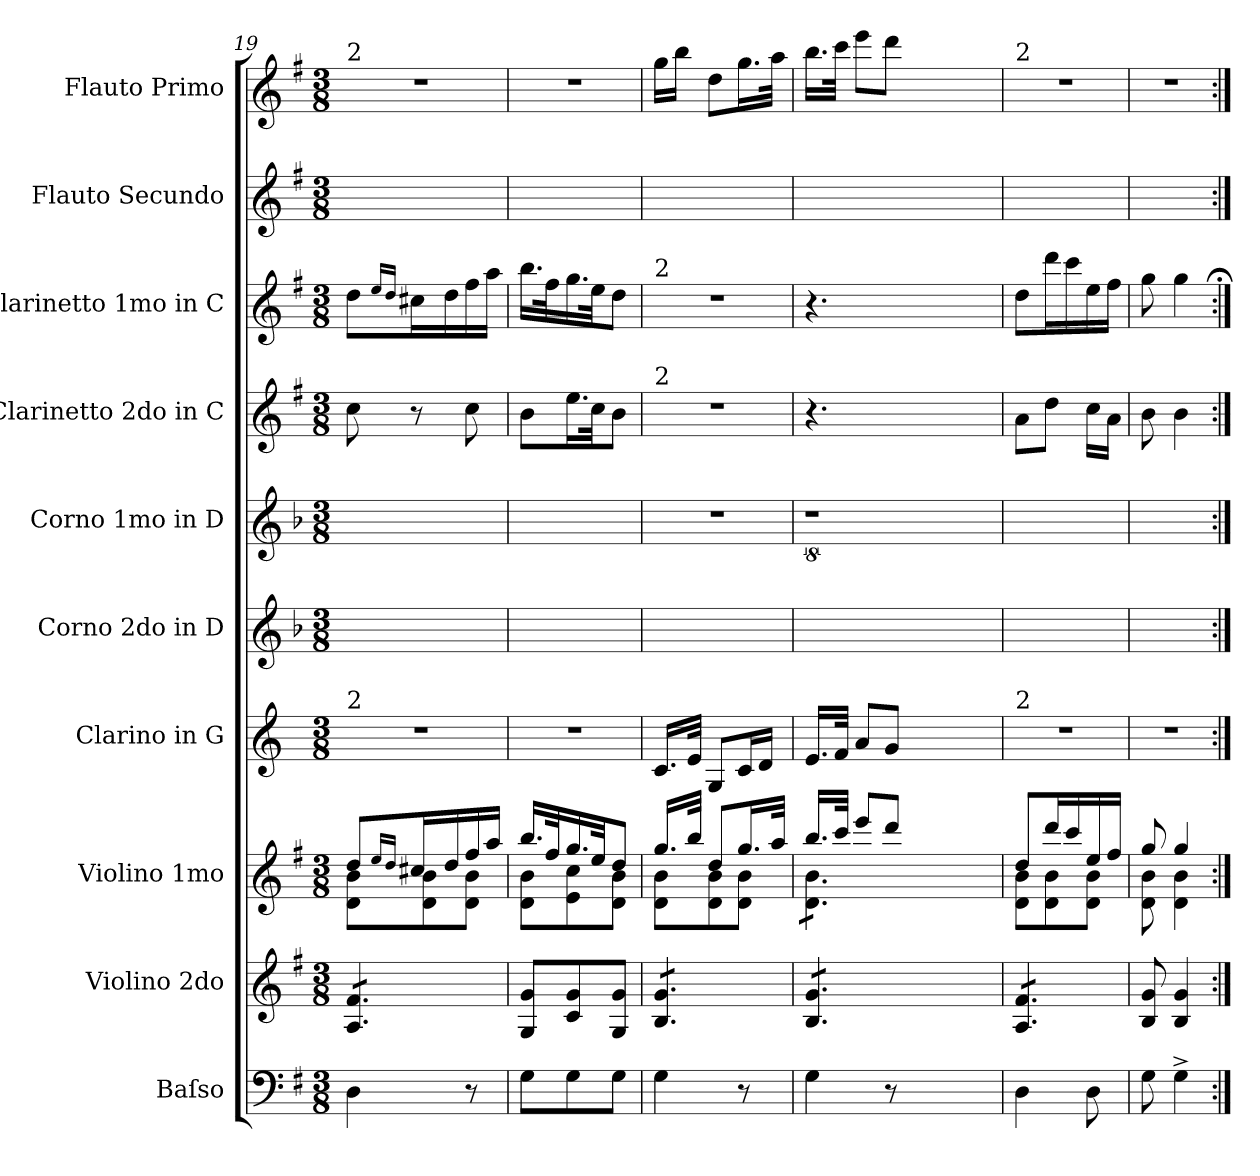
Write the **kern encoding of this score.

**kern	**kern	**kern	**kern	**kern	**kern	**kern	**kern	**kern	**kern
*part10	*part9	*part8	*part7	*part6	*part5	*part4	*part3	*part2	*part1
*staff10	*staff9	*staff8	*staff7	*staff6	*staff5	*staff4	*staff3	*staff2	*staff1
*I"Baſso	*I"Violino 2do	*I"Violino 1mo	*I"Clarino in G	*I"Corno 2do in D	*I"Corno 1mo in D	*I"Clarinetto 2do in C	*I"Clarinetto 1mo in C	*I"Flauto Secundo	*I"Flauto Primo
*I'b	*I'vl 2	*I'vl 1	*I'clno	*I'cor 2	*I'cor 1	*I'cl 2	*I'cl 1	*I'fl 2	*I'fl 1
*clefF4	*clefG2	*clefG2	*clefG2	*clefG2	*clefG2	*clefG2	*clefG2	*clefG2	*clefG2
*	*	*	*ITrd3c5	*ITrd6c10	*ITrd6c10	*	*	*	*
*k[f#]	*k[f#]	*k[f#]	*k[f#]	*k[f#]	*k[f#]	*k[f#]	*k[f#]	*k[f#]	*k[f#]
*M3/8	*M3/8	*M3/8	*M3/8	*M3/8	*M3/8	*M3/8	*M3/8	*M3/8	*M3/8
=19	=19	=19	=19	=19	=19	=19	=19	=19	=19
*	*	*^	*	*	*	*	*	*	*
!	!	!	!	!	!	!	!	!	!	!LO:TX:a:t=2
!	!	!	!	!LO:TX:a:t=2	!	!	!	!	!	!
*	*tremolo	*	*	*	*	*	*	*	*	*
*	*	*tremolo	*	*	*	*	*	*	*	*
4D\	8A/ 8f#/L	8dd!/L	8d\ 8b\L	4.r	4.ryy	4.ryy	8cc\	8dd\L	4.ryy	4.r
.	.	16qqee!/LL	.	.	.	.	.	16qqee/LL	.	.
.	.	16qqdd!/JJ	.	.	.	.	.	16qqdd/JJ	.	.
.	8A/ 8f#/	16cc#X!/L	8d\ 8b\	.	.	.	8r	16cc#X\L	.	.
.	.	16dd!/	.	.	.	.	.	16dd\	.	.
8r	8A/ 8f#/J	16ff#!/	8d\ 8b\J	.	.	.	8cc\	16ff#\	.	.
*	*	*Xtremolo	*	*	*	*	*	*	*	*
*	*Xtremolo	*	*	*	*	*	*	*	*	*
.	.	16aa!/JJ	.	.	.	.	.	16aa\JJ	.	.
=20	=20	=20	=20	=20	=20	=20	=20	=20	=20	=20
8G\L	8G/ 8g/L	16.bb!/LL	8d\ 8b\L	4.r	4.ryy	4.ryy	8b\L	16.bb\LL	4.ryy	4.r
.	.	32ff#!/K	.	.	.	.	.	32ff#\K	.	.
8G\	8c/ 8g/	16.gg!/	8e\ 8cc\	.	.	.	16.ee\L	16.gg\	.	.
.	.	32ee!/JK	.	.	.	.	32cc\JK	32ee\JK	.	.
8G\J	8G/ 8g/J	8dd!/J	8d\ 8b\J	.	.	.	8b\J	8dd\J	.	.
=21	=21	=21	=21	=21	=21	=21	=21	=21	=21	=21
!	!	!	!	!	!	!	!	!LO:TX:a:t=2	!	!
!	!	!	!	!	!	!	!LO:TX:a:t=2	!	!	!
*	*tremolo	*	*	*	*	*	*	*	*	*
*	*	*tremolo	*	*	*	*	*	*	*	*
4G\	8B/ 8g/L	16.gg!/LL	8d\ 8b\L	16.G/LL	4.ryy	4.r	4.r	4.r	4.ryy	16gg\LL
.	.	.	.	.	.	.	.	.	.	16bb\JJ
.	.	32bb!/JJk	.	32B/JJk	.	.	.	.	.	.
.	8B/ 8g/	8dd!/L	8d\ 8b\	8D/L	.	.	.	.	.	8dd\L
8r	8B/ 8g/J	16.gg!/L	8d\ 8b\J	16G/L	.	.	.	.	.	16.gg\L
*	*	*Xtremolo	*	*	*	*	*	*	*	*
.	.	.	.	16A/JJ	.	.	.	.	.	.
.	.	32aa!/JJk	.	.	.	.	.	.	.	32aa\JJk
=22	=22	=22	=22	=22	=22	=22	=22	=22	=22	=22
*	*	*tremolo	*	*	*	*	*	*	*	*
4G\	8B/ 8g/L	16.bb!/LL	8d\ 8b\L	16.B/LL	4.ryy	8%9r	4.r	4.r	4.ryy	16.bb\LL
.	.	32ccc!/JJk	.	32c/JJk	.	.	.	.	.	32ccc\JJk
.	8B/ 8g/	8eee!/L	8d\ 8b\	8e/L	.	.	.	.	.	8eee\L
8r	8B/ 8g/J	8ddd!/J	8d\ 8b\J	8d/J	.	.	.	.	.	8ddd\J
2.ryy	2.ryy	2.ryy	2.ryy	2.ryy	2.ryy	.	2.ryy	2.ryy	2.ryy	2.ryy
=23	=23	=23	=23	=23	=23	=23	=23	=23	=23	=23
!	!	!	!	!	!	!	!	!	!	!LO:TX:a:t=2
!	!	!	!	!LO:TX:a:t=2	!	!	!	!	!	!
4D\	8A/ 8f#/L	8dd!/L	8d\ 8b\L	4.r	4.ryy	4.ryy	8a\L	8dd\L	4.ryy	4.r
.	8A/ 8f#/	16ddd!/L	8d\ 8b\	.	.	.	8dd\J	16ddd\L	.	.
.	.	16ccc!/	.	.	.	.	.	16ccc\	.	.
8D\	8A/ 8f#/J	16ee!/	8d\ 8b\J	.	.	.	16cc\LL	16ee\	.	.
*	*	*Xtremolo	*	*	*	*	*	*	*	*
*	*Xtremolo	*	*	*	*	*	*	*	*	*
.	.	16ff#!/JJ	.	.	.	.	16a\JJ	16ff#\JJ	.	.
=24	=24	=24	=24	=24	=24	=24	=24	=24	=24	=24
8G\	8B/ 8g/	8gg!/	8d\ 8b\	4.r	4.ryy	4.ryy	8b\	8gg\	4.ryy	4.r
4G^<\	4B/ 4g/	4gg!/	4d\ 4b\	.	.	.	4b\	4gg\	.	.
*	*	*v	*v	*	*	*	*	*	*	*
=:|!	=:|!	=:|!	=:|!	=:|!	=:|!	=:|!	=:|!;	=:|!	=:|!
*-	*-	*-	*-	*-	*-	*-	*-	*-	*-
